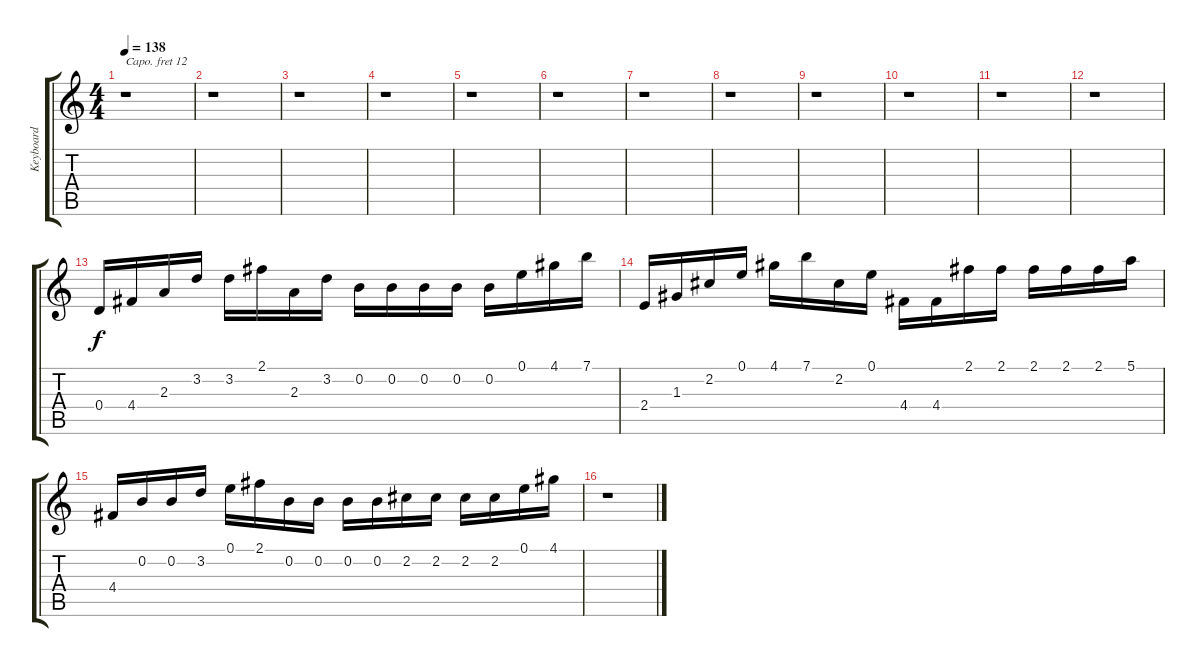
\track ("Keyboard" "Keyboard") {instrument lead2sawtooth}
\staff {score tabs}
\capo 12
\tuning (E4 B3 G3 D3 A2 E2) {hide}
\ts (4 4)
\tempo 138
\clef g2
\ks c
r.1{dy f} |
r.1 |
r.1 |
r.1 |
r.1 |
r.1 |
r.1 |
r.1 |
r.1 |
r.1 |
r.1 |
r.1 |
0.4.16 4.4.16 2.3.16 3.2.16 3.2.16 2.1.16 2.3.16 3.2.16 0.2.16 0.2.16 0.2.16 0.2.16 0.2.16 0.1.16 4.1.16 7.1.16 |
2.4.16 1.3.16 2.2.16 0.1.16 4.1.16 7.1.16 2.2.16 0.1.16 4.4.16 4.4.16 2.1.16 2.1.16 2.1.16 2.1.16 2.1.16 5.1.16 |
4.4.16 0.2.16 0.2.16 3.2.16 0.1.16 2.1.16 0.2.16 0.2.16 0.2.16 0.2.16 2.2.16 2.2.16 2.2.16 2.2.16 0.1.16 4.1.16 |
r.1
